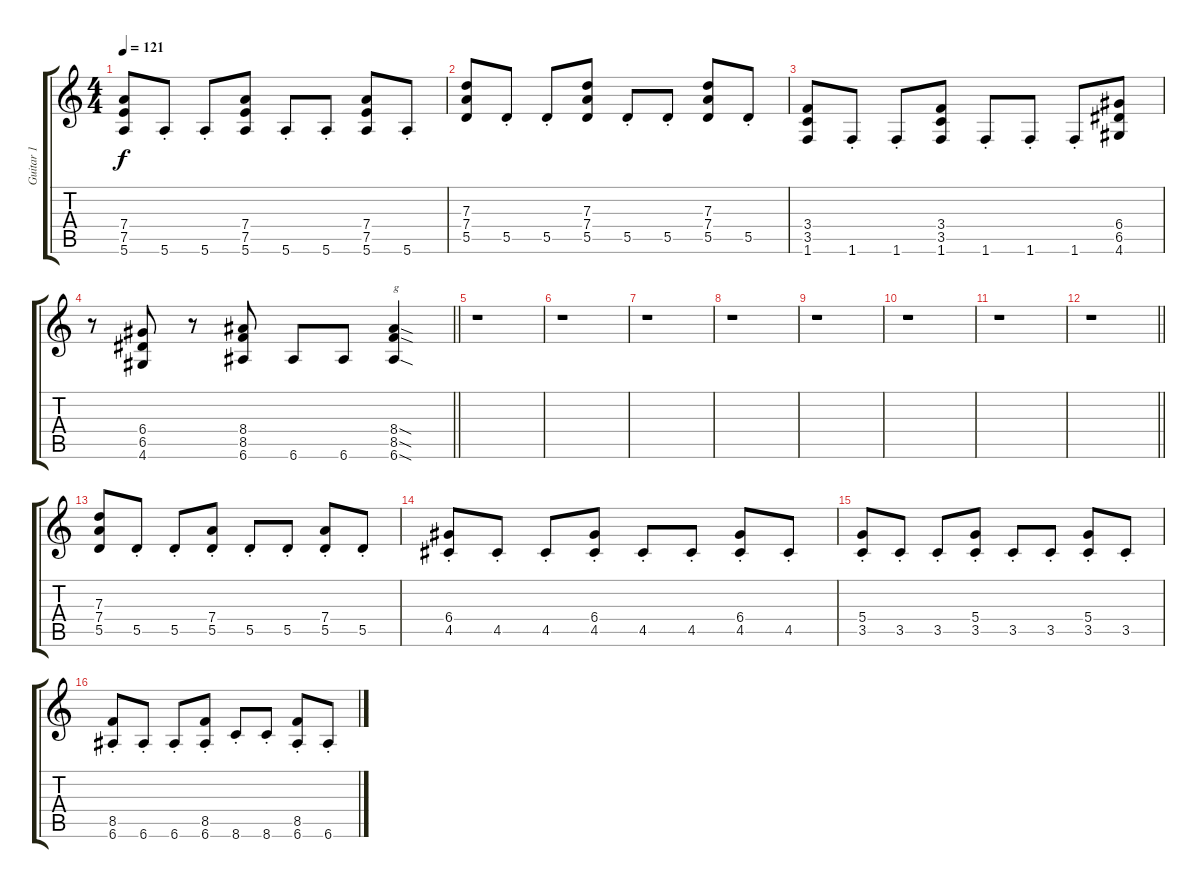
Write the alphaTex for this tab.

\track ("Guitar 1" "Guitar 1") {instrument overdrivenguitar}
\staff {score tabs}
\tuning (E4 B3 G3 D3 A2 E2) {hide}
\ts (4 4)
\tempo 121
\clef g2
\ks c
(7.4 7.5 5.6).8{dy f} 5.6{st}.8 5.6{st}.8 (7.4 7.5 5.6).8 5.6{st}.8 5.6{st}.8 (7.4 7.5 5.6).8 5.6{st}.8 |
(7.3 7.4 5.5).8 5.5{st}.8 5.5{st}.8 (7.3 7.4 5.5).8 5.5{st}.8 5.5{st}.8 (7.3 7.4 5.5).8 5.5{st}.8 |
(3.4 3.5 1.6).8 1.6{st}.8 1.6{st}.8 (3.4 3.5 1.6).8 1.6{st}.8 1.6{st}.8 1.6{st}.8 (6.4 6.5 4.6).8 |
\barLineRight lightlight
r.8 (6.4 6.5 4.6).8 r.8 (8.4 8.5 6.6).8 6.6.8 6.6.8 (8.4{sod} 8.5{sod} 6.6{sod}).4{txt "g"} |
r.1 |
r.1 |
r.1 |
r.1 |
r.1 |
r.1 |
r.1 |
\barLineRight lightlight
r.1 |
(7.3 7.4 5.5).8 5.5{st}.8 5.5{st}.8 (7.4{st} 5.5{st}).8 5.5{st}.8 5.5{st}.8 (7.4{st} 5.5{st}).8 5.5{st}.8 |
(6.4{st} 4.5{st}).8 4.5{st}.8 4.5{st}.8 (6.4{st} 4.5{st}).8 4.5{st}.8 4.5{st}.8 (6.4{st} 4.5{st}).8 4.5{st}.8 |
(5.4{st} 3.5{st}).8 3.5{st}.8 3.5{st}.8 (5.4{st} 3.5{st}).8 3.5{st}.8 3.5{st}.8 (5.4{st} 3.5{st}).8 3.5{st}.8 |
(8.5{st} 6.6{st}).8 6.6{st}.8 6.6{st}.8 (8.5{st} 6.6{st}).8 8.6{st}.8 8.6{st}.8 (8.5{st} 6.6{st}).8 6.6{st}.8
